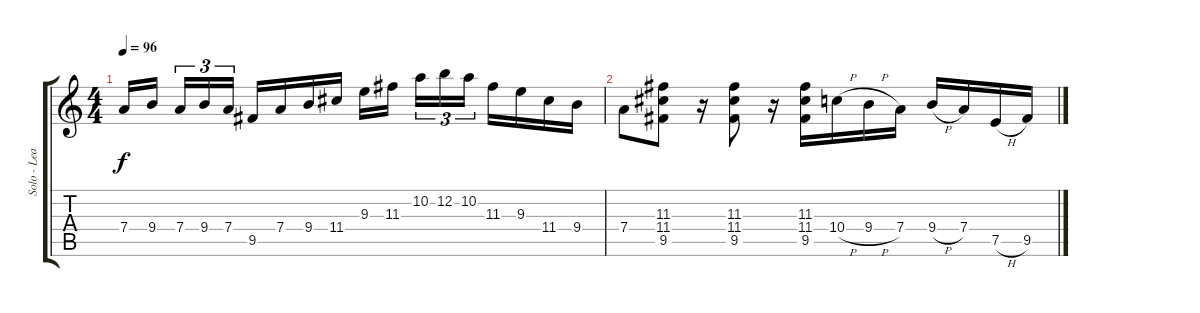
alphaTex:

\track ("Solo - Lead" "Solo - Lea") {instrument acousticguitarsteel}
\staff {score tabs}
\tuning (E4 B3 G3 D3 A2 E2) {hide}
\ts (4 4)
\tempo 96
\clef g2
\ks c
7.4.16{dy f} 9.4.16{beam splitsecondary} 7.4.16{tu (3 2)} 9.4.16{tu (3 2)} 7.4.16{tu (3 2)} 9.5.16 7.4.16 9.4.16 11.4.16 9.3.16 11.3.16{beam splitsecondary} 10.2.16{tu (3 2)} 12.2.16{tu (3 2)} 10.2.16{tu (3 2)} 11.3.16 9.3.16 11.4.16 9.4.16 |
7.4.8 (11.3 11.4 9.5).8 r.16 (11.3 11.4 9.5).8 r.16 (11.3 11.4 9.5).16 10.4{h}.16 9.4{h}.16 7.4.16 9.4{h}.16 7.4.16 7.5{h}.16 9.5.16
